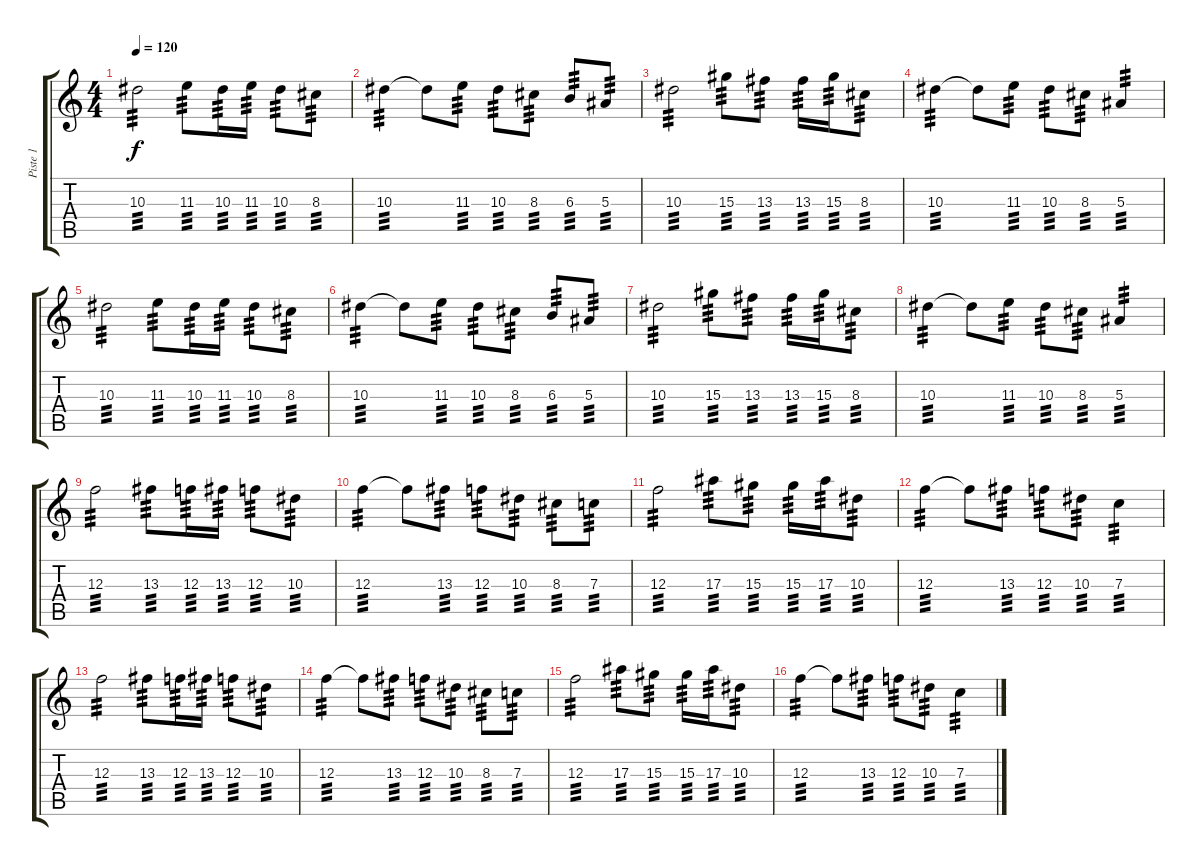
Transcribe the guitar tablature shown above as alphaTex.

\track ("Piste 1" "Piste 1") {instrument distortionguitar}
\staff {score tabs}
\tuning (D4 A3 F3 C3 G2 D2) {hide}
\ts (4 4)
\tempo 120
\clef g2
\ks c
10.3.2{tp 3 dy f} 11.3.8{tp 3} 10.3.16{tp 3} 11.3.16{tp 3} 10.3.8{tp 3} 8.3.8{tp 3} |
10.3.4{tp 3} 10.3{t}.8 11.3.8{tp 3} 10.3.8{tp 3} 8.3.8{tp 3} 6.3.8{tp 3} 5.3.8{tp 3} |
10.3.2{tp 3} 15.3.8{tp 3} 13.3.8{tp 3} 13.3.16{tp 3} 15.3.16{tp 3} 8.3.8{tp 3} |
10.3.4{tp 3} 10.3{t}.8 11.3.8{tp 3} 10.3.8{tp 3} 8.3.8{tp 3} 5.3.4{tp 3} |
10.3.2{tp 3} 11.3.8{tp 3} 10.3.16{tp 3} 11.3.16{tp 3} 10.3.8{tp 3} 8.3.8{tp 3} |
10.3.4{tp 3} 10.3{t}.8 11.3.8{tp 3} 10.3.8{tp 3} 8.3.8{tp 3} 6.3.8{tp 3} 5.3.8{tp 3} |
10.3.2{tp 3} 15.3.8{tp 3} 13.3.8{tp 3} 13.3.16{tp 3} 15.3.16{tp 3} 8.3.8{tp 3} |
10.3.4{tp 3} 10.3{t}.8 11.3.8{tp 3} 10.3.8{tp 3} 8.3.8{tp 3} 5.3.4{tp 3} |
12.3.2{tp 3} 13.3.8{tp 3} 12.3.16{tp 3} 13.3.16{tp 3} 12.3.8{tp 3} 10.3.8{tp 3} |
12.3.4{tp 3} 12.3{t}.8 13.3.8{tp 3} 12.3.8{tp 3} 10.3.8{tp 3} 8.3.8{tp 3} 7.3.8{tp 3} |
12.3.2{tp 3} 17.3.8{tp 3} 15.3.8{tp 3} 15.3.16{tp 3} 17.3.16{tp 3} 10.3.8{tp 3} |
12.3.4{tp 3} 12.3{t}.8 13.3.8{tp 3} 12.3.8{tp 3} 10.3.8{tp 3} 7.3.4{tp 3} |
12.3.2{tp 3} 13.3.8{tp 3} 12.3.16{tp 3} 13.3.16{tp 3} 12.3.8{tp 3} 10.3.8{tp 3} |
12.3.4{tp 3} 12.3{t}.8 13.3.8{tp 3} 12.3.8{tp 3} 10.3.8{tp 3} 8.3.8{tp 3} 7.3.8{tp 3} |
12.3.2{tp 3} 17.3.8{tp 3} 15.3.8{tp 3} 15.3.16{tp 3} 17.3.16{tp 3} 10.3.8{tp 3} |
12.3.4{tp 3} 12.3{t}.8 13.3.8{tp 3} 12.3.8{tp 3} 10.3.8{tp 3} 7.3.4{tp 3}
